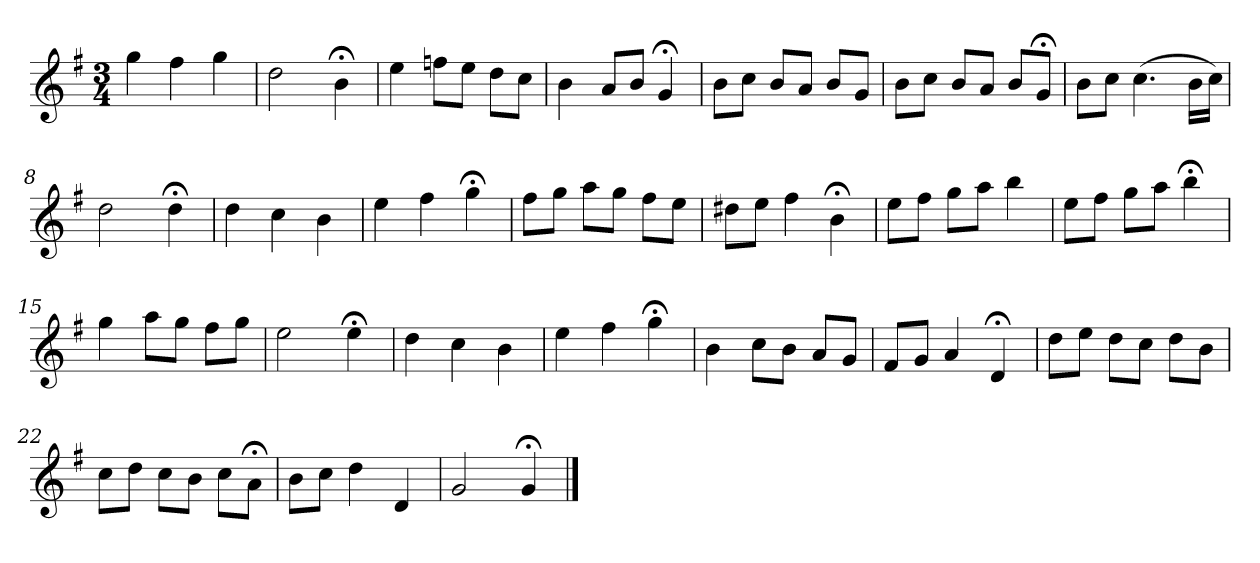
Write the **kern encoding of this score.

**kern
*part1
*staff1
*k[f#]
*G:
*M3/4
*MM120
=1
4gg
4ff#
4gg
=2
2dd
4b;<
=3
4ee
8ffnL
8eeJ
8ddL
8ccJ
=4
4b
8aL
8bJ
4g;<
=5
8bL
8ccJ
8bL
8aJ
8bL
8gJ
=6
8bL
8ccJ
8bL
8aJ
8bL
8g;<J
=7
8bL
8ccJ
(4.cc
16bLL
16ccJJ)
=8
2dd
4dd;<
=9
4dd
4cc
4b
=10
4ee
4ff#
4gg;<
=11
8ff#L
8ggJ
8aaL
8ggJ
8ff#L
8eeJ
=12
8dd#XL
8eeJ
4ff#
4b;<
=13
8eeL
8ff#J
8ggL
8aaJ
4bb
=14
8eeL
8ff#J
8ggL
8aaJ
4bb;<
=15
4gg
8aaL
8ggJ
8ff#L
8ggJ
=16
2ee
4ee;<
=17
4dd
4cc
4b
=18
4ee
4ff#
4gg;<
=19
4b
8ccL
8bJ
8aL
8gJ
=20
8f#L
8gJ
4a
4d;<
=21
8ddL
8eeJ
8ddL
8ccJ
8ddL
8bJ
=22
8ccL
8ddJ
8ccL
8bJ
8ccL
8a;<J
=23
8bL
8ccJ
4dd
4d
=24
2g
4g;<
==
*-
